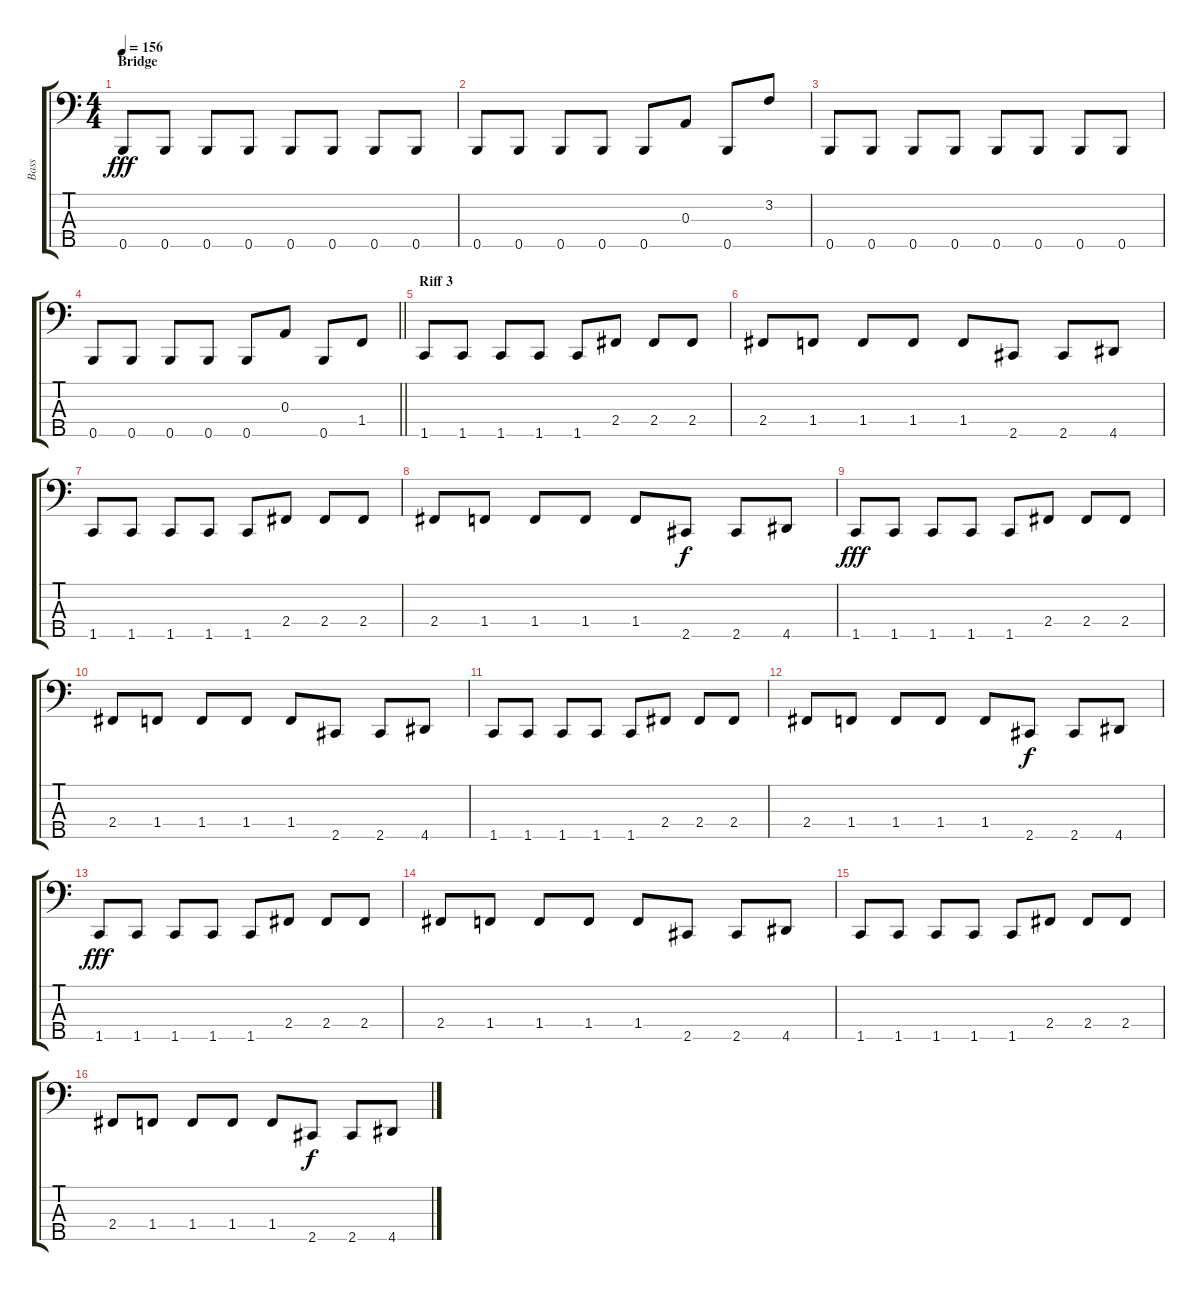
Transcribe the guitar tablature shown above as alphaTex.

\track ("Bass" "Bass") {instrument electricbasspick}
\staff {score tabs}
\tuning (G2 D2 A1 E1 B0) {hide}
\ts (4 4)
\section ("" "Bridge")
\tempo 156
\clef f4
\ks c
0.5.8{dy fff} 0.5.8 0.5.8 0.5.8 0.5.8 0.5.8 0.5.8 0.5.8 |
0.5.8 0.5.8 0.5.8 0.5.8 0.5.8 0.3.8 0.5.8 3.2.8 |
0.5.8 0.5.8 0.5.8 0.5.8 0.5.8 0.5.8 0.5.8 0.5.8 |
\barLineRight lightlight
0.5.8 0.5.8 0.5.8 0.5.8 0.5.8 0.3.8 0.5.8 1.4.8 |
\section ("" "Riff 3")
1.5.8 1.5.8 1.5.8 1.5.8 1.5.8 2.4.8 2.4.8 2.4.8 |
2.4.8 1.4.8 1.4.8 1.4.8 1.4.8 2.5.8 2.5.8 4.5.8 |
1.5.8 1.5.8 1.5.8 1.5.8 1.5.8 2.4.8 2.4.8 2.4.8 |
2.4.8 1.4.8 1.4.8 1.4.8 1.4.8 2.5.8{dy f} 2.5.8 4.5.8 |
1.5.8{dy fff} 1.5.8 1.5.8 1.5.8 1.5.8 2.4.8 2.4.8 2.4.8 |
2.4.8 1.4.8 1.4.8 1.4.8 1.4.8 2.5.8 2.5.8 4.5.8 |
1.5.8 1.5.8 1.5.8 1.5.8 1.5.8 2.4.8 2.4.8 2.4.8 |
2.4.8 1.4.8 1.4.8 1.4.8 1.4.8 2.5.8{dy f} 2.5.8 4.5.8 |
1.5.8{dy fff} 1.5.8 1.5.8 1.5.8 1.5.8 2.4.8 2.4.8 2.4.8 |
2.4.8 1.4.8 1.4.8 1.4.8 1.4.8 2.5.8 2.5.8 4.5.8 |
1.5.8 1.5.8 1.5.8 1.5.8 1.5.8 2.4.8 2.4.8 2.4.8 |
2.4.8 1.4.8 1.4.8 1.4.8 1.4.8 2.5.8{dy f} 2.5.8 4.5.8
